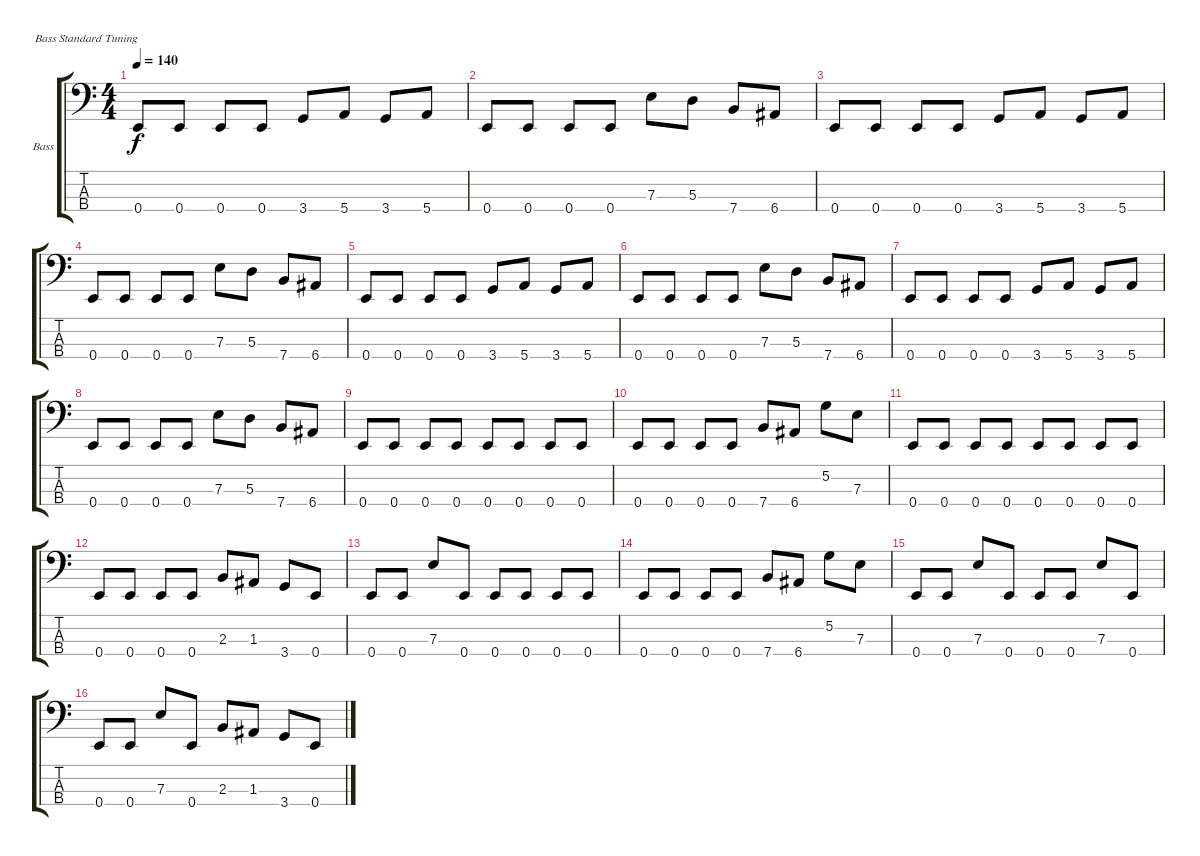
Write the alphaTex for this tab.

\defaultSystemsLayout 4
\bracketExtendMode groupsimilarinstruments
\firstSystemTrackNameOrientation horizontal
\otherSystemsTrackNameOrientation horizontal
\track ("Bass" "Bass") {instrument electricbasspick}
\staff {score tabs}
\tuning (G2 D2 A1 E1)
\ts (4 4)
\tempo 140
\clef f4
\scale
0.333333
\ks c
0.4.8{dy f} 0.4.8 0.4.8 0.4.8 3.4.8 5.4.8 3.4.8 5.4.8 |
\scale
0.333333 0.4.8 0.4.8 0.4.8 0.4.8 7.3.8 5.3.8 7.4.8 6.4.8 |
\scale
0.333333 0.4.8 0.4.8 0.4.8 0.4.8 3.4.8 5.4.8 3.4.8 5.4.8 |
\scale
0.333333 0.4.8 0.4.8 0.4.8 0.4.8 7.3.8 5.3.8 7.4.8 6.4.8 |
\scale
0.333333 0.4.8 0.4.8 0.4.8 0.4.8 3.4.8 5.4.8 3.4.8 5.4.8 |
\scale
0.333333 0.4.8 0.4.8 0.4.8 0.4.8 7.3.8 5.3.8 7.4.8 6.4.8 |
\scale
0.333333 0.4.8 0.4.8 0.4.8 0.4.8 3.4.8 5.4.8 3.4.8 5.4.8 |
\scale
0.333333 0.4.8 0.4.8 0.4.8 0.4.8 7.3.8 5.3.8 7.4.8 6.4.8 |
\scale
0.333333 0.4.8 0.4.8 0.4.8 0.4.8 0.4.8 0.4.8 0.4.8 0.4.8 |
\scale
0.333333 0.4.8 0.4.8 0.4.8 0.4.8 7.4.8 6.4.8 5.2.8 7.3.8 |
\scale
0.333333 0.4.8 0.4.8 0.4.8 0.4.8 0.4.8 0.4.8 0.4.8 0.4.8 |
\scale
0.333333 0.4.8 0.4.8 0.4.8 0.4.8 2.3.8 1.3.8 3.4.8 0.4.8 |
\scale
0.333333 0.4.8 0.4.8 7.3.8 0.4.8 0.4.8 0.4.8 0.4.8 0.4.8 |
\scale
0.333333 0.4.8 0.4.8 0.4.8 0.4.8 7.4.8 6.4.8 5.2.8 7.3.8 |
\scale
0.333333 0.4.8 0.4.8 7.3.8 0.4.8 0.4.8 0.4.8 7.3.8 0.4.8 |
\scale
0.333333 0.4.8 0.4.8 7.3.8 0.4.8 2.3.8 1.3.8 3.4.8 0.4.8
